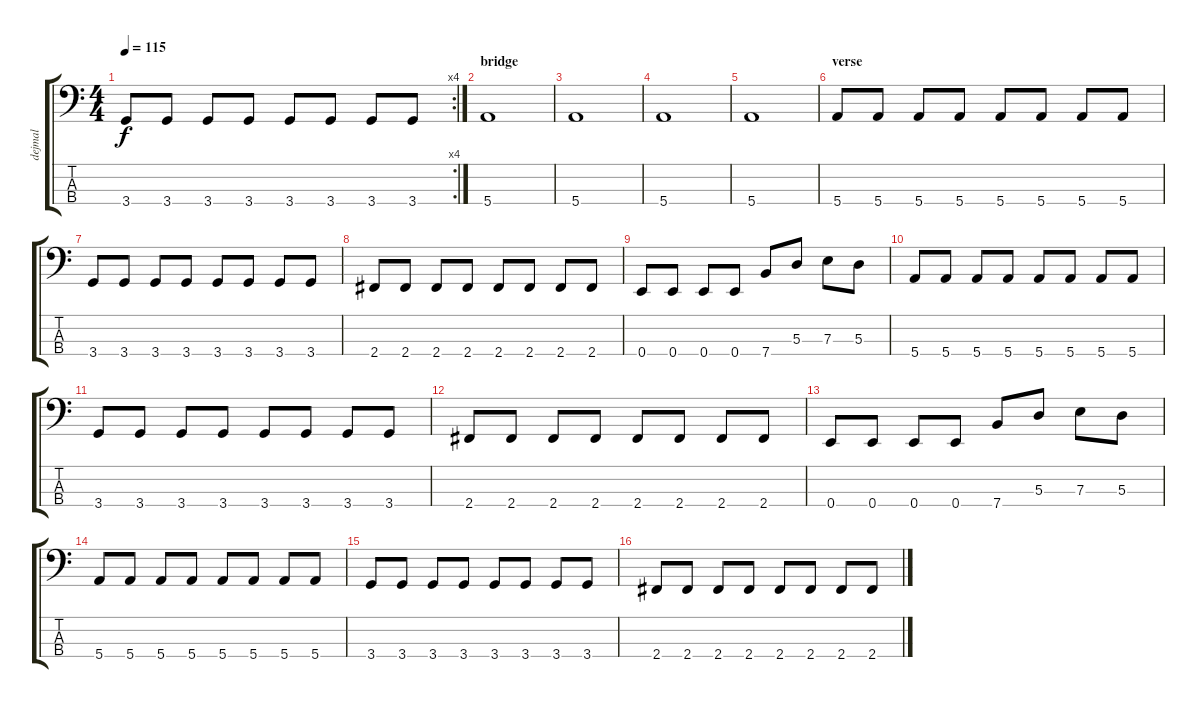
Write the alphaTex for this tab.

\track ("dejmal" "dejmal") {instrument electricbassfinger}
\staff {score tabs}
\tuning (G2 D2 A1 E1) {hide}
\rc 4
\ts (4 4)
\tempo 115
\clef f4
\ks c
3.4.8{dy f} 3.4.8 3.4.8 3.4.8 3.4.8 3.4.8 3.4.8 3.4.8 |
\section ("" "bridge")
5.4.1 |
5.4.1 |
5.4.1 |
5.4.1 |
\section ("" "verse")
5.4.8 5.4.8 5.4.8 5.4.8 5.4.8 5.4.8 5.4.8 5.4.8 |
3.4.8 3.4.8 3.4.8 3.4.8 3.4.8 3.4.8 3.4.8 3.4.8 |
2.4.8 2.4.8 2.4.8 2.4.8 2.4.8 2.4.8 2.4.8 2.4.8 |
0.4.8 0.4.8 0.4.8 0.4.8 7.4.8 5.3.8 7.3.8 5.3.8 |
5.4.8 5.4.8 5.4.8 5.4.8 5.4.8 5.4.8 5.4.8 5.4.8 |
3.4.8 3.4.8 3.4.8 3.4.8 3.4.8 3.4.8 3.4.8 3.4.8 |
2.4.8 2.4.8 2.4.8 2.4.8 2.4.8 2.4.8 2.4.8 2.4.8 |
0.4.8 0.4.8 0.4.8 0.4.8 7.4.8 5.3.8 7.3.8 5.3.8 |
5.4.8 5.4.8 5.4.8 5.4.8 5.4.8 5.4.8 5.4.8 5.4.8 |
3.4.8 3.4.8 3.4.8 3.4.8 3.4.8 3.4.8 3.4.8 3.4.8 |
2.4.8 2.4.8 2.4.8 2.4.8 2.4.8 2.4.8 2.4.8 2.4.8
